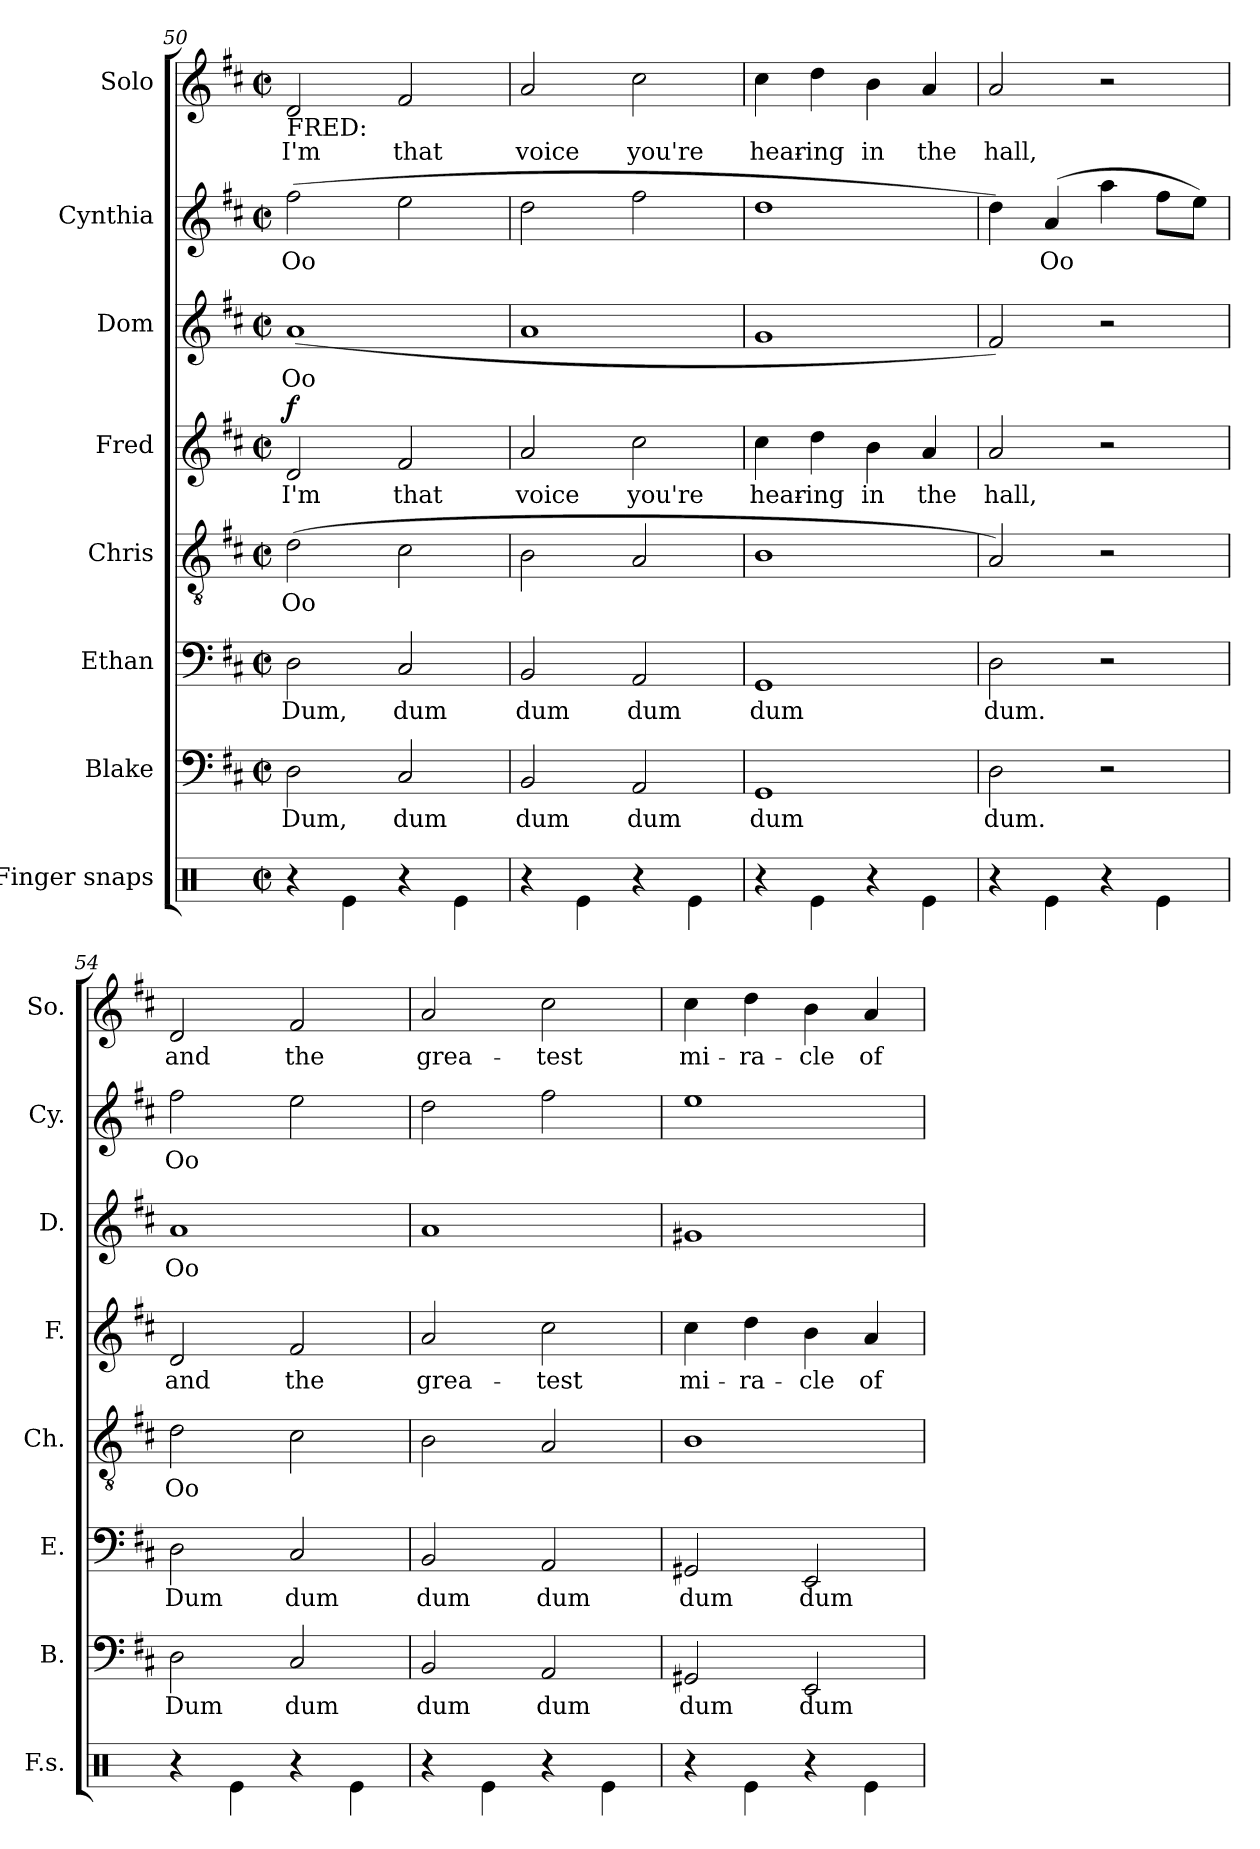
**kern	**kern	**text	**kern	**text	**kern	**text	**kern	**text	**dynam	**kern	**text	**kern	**text	**kern	**text
*part8	*part7	*part7	*part6	*part6	*part5	*part5	*part4	*part4	*part4	*part3	*part3	*part2	*part2	*part1	*part1
*staff8	*staff7	*staff7	*staff6	*staff6	*staff5	*staff5	*staff4	*staff4	*staff4	*staff3	*staff3	*staff2	*staff2	*staff1	*staff1
*I"Finger snaps	*I"Blake	*	*I"Ethan	*	*I"Chris	*	*I"Fred	*	*	*I"Dom	*	*I"Cynthia	*	*I"Solo	*
*I'F.s.	*I'B.	*	*I'E.	*	*I'Ch.	*	*I'F.	*	*	*I'D.	*	*I'Cy.	*	*I'So.	*
*clefX	*clefF4	*	*clefF4	*	*clefGv2	*	*clefG2	*	*	*clefG2	*	*clefG2	*	*clefG2	*
*k[]	*k[f#c#]	*	*k[f#c#]	*	*k[f#c#]	*	*k[f#c#]	*	*	*k[f#c#]	*	*k[f#c#]	*	*k[f#c#]	*
*M2/2	*M2/2	*	*M2/2	*	*M2/2	*	*M2/2	*	*	*M2/2	*	*M2/2	*	*M2/2	*
*met(c|)	*met(c|)	*	*met(c|)	*	*met(c|)	*	*met(c|)	*	*	*met(c|)	*	*met(c|)	*	*met(c|)	*
=50	=50	=50	=50	=50	=50	=50	=50	=50	=50	=50	=50	=50	=50	=50	=50
!	!	!	!	!	!	!	!	!	!	!	!	!	!	!LO:TX:b:t=FRED&colon;	!
!	!	!	!	!	!	!	!	!	!LO:DY:b	!	!	!	!	!	!
4r	2D\	Dum,	2D\	Dum,	(2d\	Oo	2d/	I'm	f	(1a	Oo	(2ff#\	Oo	2d/	I'm
4Re\	.	.	.	.	.	.	.	.	.	.	.	.	.	.	.
4r	2C#/	dum	2C#/	dum	2c#\	.	2f#/	that	.	.	.	2ee\	.	2f#/	that
4Re\	.	.	.	.	.	.	.	.	.	.	.	.	.	.	.
!!LO:PB:g=z
=51	=51	=51	=51	=51	=51	=51	=51	=51	=51	=51	=51	=51	=51	=51	=51
4r	2BB/	dum	2BB/	dum	2B\	.	2a/	voice	.	1a	.	2dd\	.	2a/	voice
4Re\	.	.	.	.	.	.	.	.	.	.	.	.	.	.	.
4r	2AA/	dum	2AA/	dum	2A/	.	2cc#\	you're	.	.	.	2ff#\	.	2cc#\	you're
4Re\	.	.	.	.	.	.	.	.	.	.	.	.	.	.	.
=52	=52	=52	=52	=52	=52	=52	=52	=52	=52	=52	=52	=52	=52	=52	=52
4r	1GG	dum	1GG	dum	1B	.	4cc#\	hear-	.	1g	.	1dd	.	4cc#\	hear-
4Re\	.	.	.	.	.	.	4dd\	-ing	.	.	.	.	.	4dd\	-ing
4r	.	.	.	.	.	.	4b\	in	.	.	.	.	.	4b\	in
4Re\	.	.	.	.	.	.	4a/	the	.	.	.	.	.	4a/	the
=53	=53	=53	=53	=53	=53	=53	=53	=53	=53	=53	=53	=53	=53	=53	=53
4r	2D\	dum.	2D\	dum.	2A/)	.	2a/	hall,	.	2f#/)	.	4dd\)	.	2a/	hall,
4Re\	.	.	.	.	.	.	.	.	.	.	.	(4a/	Oo	.	.
4r	2r	.	2r	.	2r	.	2r	.	.	2r	.	4aa\	.	2r	.
4Re\	.	.	.	.	.	.	.	.	.	.	.	8ff#\L	.	.	.
.	.	.	.	.	.	.	.	.	.	.	.	8ee\J)	.	.	.
=54	=54	=54	=54	=54	=54	=54	=54	=54	=54	=54	=54	=54	=54	=54	=54
4r	2D\	Dum	2D\	Dum	2d\	Oo	2d/	and	.	1a	Oo	2ff#\	Oo	2d/	and
4Re\	.	.	.	.	.	.	.	.	.	.	.	.	.	.	.
4r	2C#/	dum	2C#/	dum	2c#\	.	2f#/	the	.	.	.	2ee\	.	2f#/	the
4Re\	.	.	.	.	.	.	.	.	.	.	.	.	.	.	.
=55	=55	=55	=55	=55	=55	=55	=55	=55	=55	=55	=55	=55	=55	=55	=55
4r	2BB/	dum	2BB/	dum	2B\	.	2a/	grea-	.	1a	.	2dd\	.	2a/	grea-
4Re\	.	.	.	.	.	.	.	.	.	.	.	.	.	.	.
4r	2AA/	dum	2AA/	dum	2A/	.	2cc#\	-test	.	.	.	2ff#\	.	2cc#\	-test
4Re\	.	.	.	.	.	.	.	.	.	.	.	.	.	.	.
=56	=56	=56	=56	=56	=56	=56	=56	=56	=56	=56	=56	=56	=56	=56	=56
4r	2GG#X/	dum	2GG#X/	dum	1B	.	4cc#\	mi-	.	1g#X	.	1ee	.	4cc#\	mi-
4Re\	.	.	.	.	.	.	4dd\	-ra-	.	.	.	.	.	4dd\	-ra-
4r	2EE/	dum	2EE/	dum	.	.	4b\	-cle	.	.	.	.	.	4b\	-cle
4Re\	.	.	.	.	.	.	4a/	of	.	.	.	.	.	4a/	of
=	=	=	=	=	=	=	=	=	=	=	=	=	=	=	=
*-	*-	*-	*-	*-	*-	*-	*-	*-	*-	*-	*-	*-	*-	*-	*-
